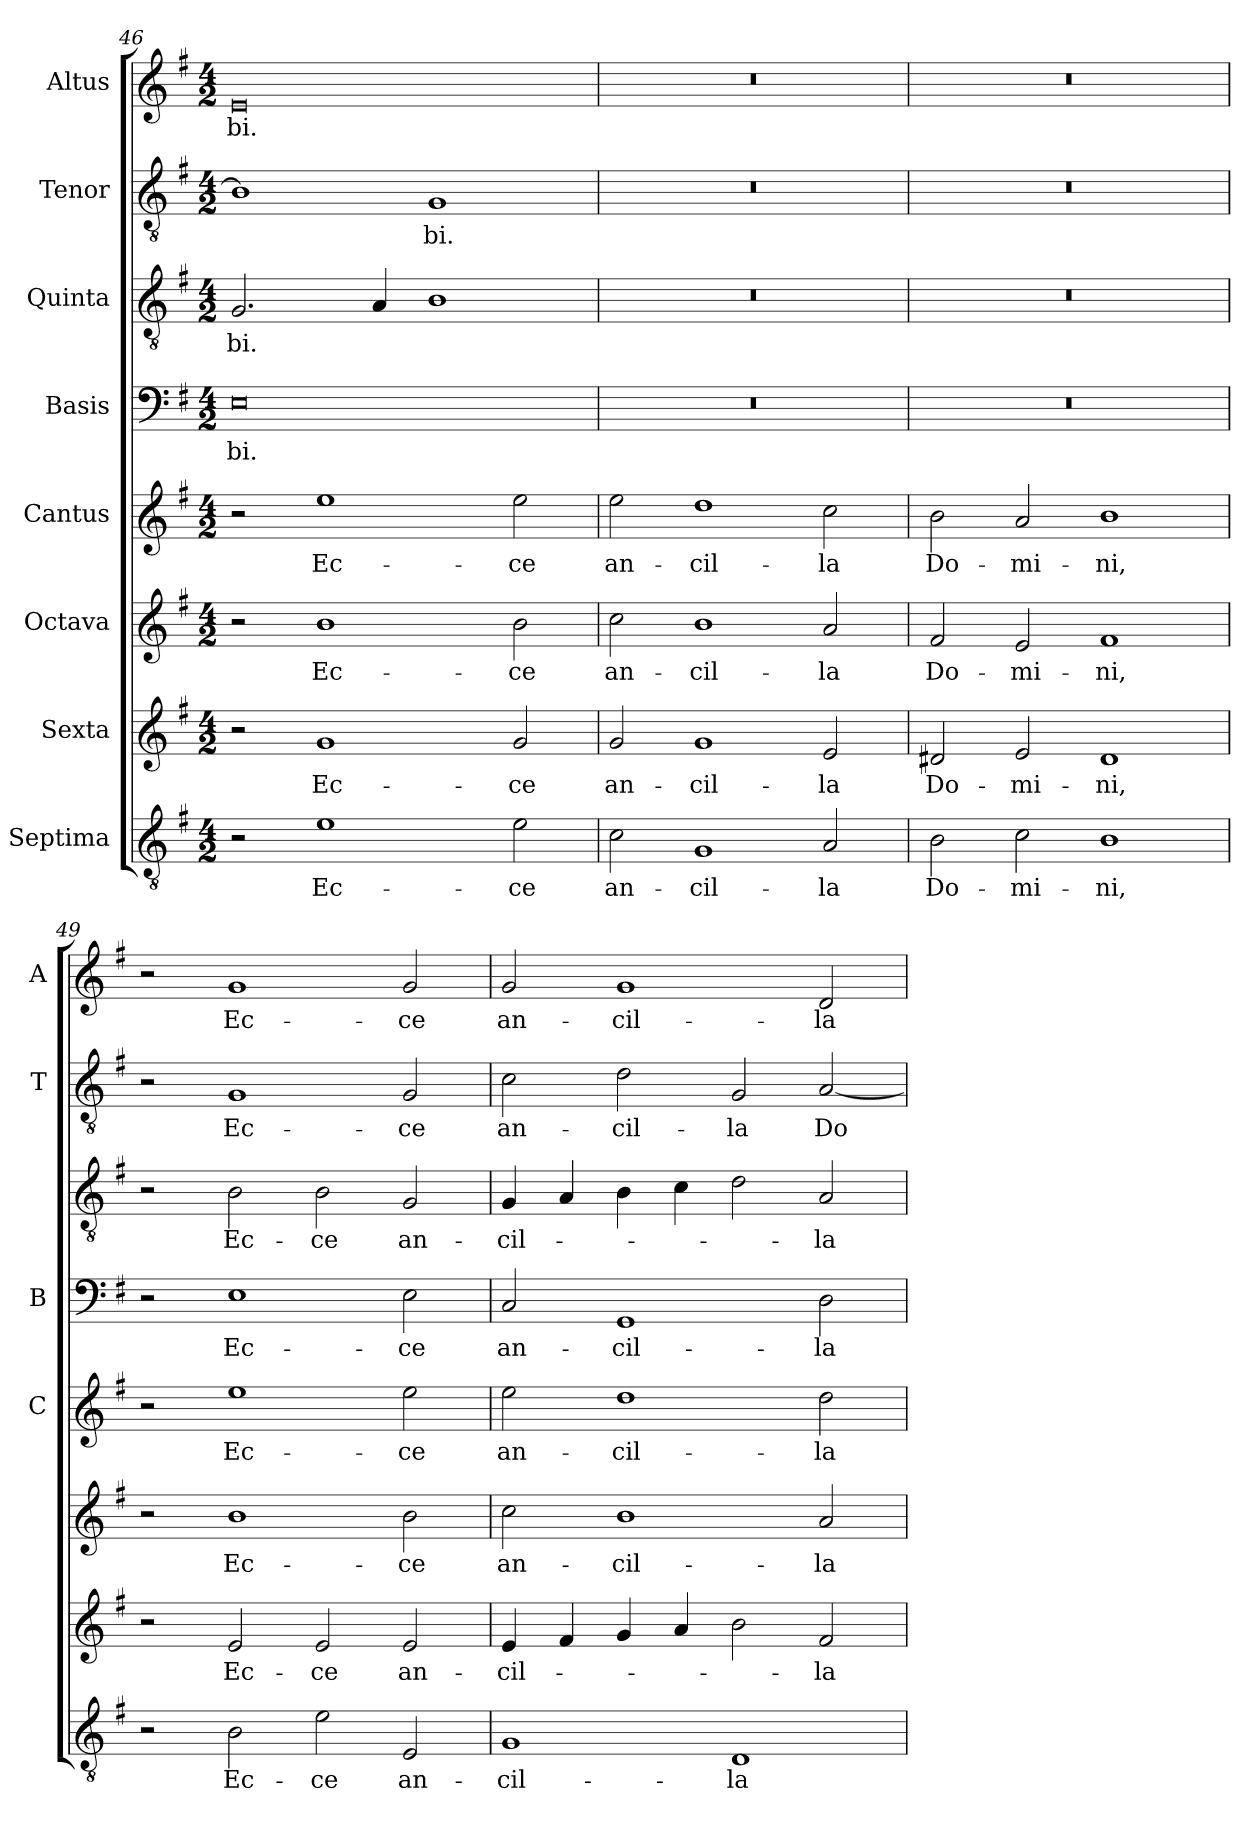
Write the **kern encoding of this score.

**kern	**text	**kern	**text	**kern	**text	**kern	**text	**kern	**text	**kern	**text	**kern	**text	**kern	**text
*part8	*part8	*part7	*part7	*part6	*part6	*part5	*part5	*part4	*part4	*part3	*part3	*part2	*part2	*part1	*part1
*staff8	*staff8	*staff7	*staff7	*staff6	*staff6	*staff5	*staff5	*staff4	*staff4	*staff3	*staff3	*staff2	*staff2	*staff1	*staff1
*I"Septima	*	*I"Sexta	*	*I"Octava	*	*I"Cantus	*	*I"Basis	*	*I"Quinta	*	*I"Tenor	*	*I"Altus	*
*	*	*	*	*	*	*I'C	*	*I'B	*	*	*	*I'T	*	*I'A	*
*clefGv2	*	*clefG2	*	*clefG2	*	*clefG2	*	*clefF4	*	*clefGv2	*	*clefGv2	*	*clefG2	*
*k[f#]	*	*k[f#]	*	*k[f#]	*	*k[f#]	*	*k[f#]	*	*k[f#]	*	*k[f#]	*	*k[f#]	*
*G:	*	*G:	*	*G:	*	*G:	*	*G:	*	*G:	*	*G:	*	*G:	*
*M4/2	*	*M4/2	*	*M4/2	*	*M4/2	*	*M4/2	*	*M4/2	*	*M4/2	*	*M4/2	*
=46	=46	=46	=46	=46	=46	=46	=46	=46	=46	=46	=46	=46	=46	=46	=46
!	!	!	!	!	!	!	!	!	!LO:LY:b	!	!LO:LY:b	!	!	!	!LO:LY:b
2r	.	2r	.	2r	.	2r	.	0E	-bi.	2.G/	-bi.	1B]	.	0e	-bi.
!	!LO:LY:b	!	!LO:LY:b	!	!LO:LY:b	!	!LO:LY:b	!	!	!	!	!	!	!	!
1e	Ec-	1g	Ec-	1b	Ec-	1ee	Ec-	.	.	.	.	.	.	.	.
.	.	.	.	.	.	.	.	.	.	4A/	.	.	.	.	.
!	!	!	!	!	!	!	!	!	!	!	!	!	!LO:LY:b	!	!
.	.	.	.	.	.	.	.	.	.	1B	.	1G	-bi.	.	.
!	!LO:LY:b	!	!LO:LY:b	!	!LO:LY:b	!	!LO:LY:b	!	!	!	!	!	!	!	!
2e\	-ce	2g/	-ce	2b\	-ce	2ee\	-ce	.	.	.	.	.	.	.	.
!!LO:LB:g=z
=47	=47	=47	=47	=47	=47	=47	=47	=47	=47	=47	=47	=47	=47	=47	=47
!	!LO:LY:b	!	!LO:LY:b	!	!LO:LY:b	!	!LO:LY:b	!	!	!	!	!	!	!	!
2c\	an-	2g/	an-	2cc\	an-	2ee\	an-	0r	.	0r	.	0r	.	0r	.
!	!LO:LY:b	!	!LO:LY:b	!	!LO:LY:b	!	!LO:LY:b	!	!	!	!	!	!	!	!
1G	-cil-	1g	-cil-	1b	-cil-	1dd	-cil-	.	.	.	.	.	.	.	.
!	!LO:LY:b	!	!LO:LY:b	!	!LO:LY:b	!	!LO:LY:b	!	!	!	!	!	!	!	!
2A/	-la	2e/	-la	2a/	-la	2cc\	-la	.	.	.	.	.	.	.	.
=48	=48	=48	=48	=48	=48	=48	=48	=48	=48	=48	=48	=48	=48	=48	=48
!	!LO:LY:b	!	!LO:LY:b	!	!LO:LY:b	!	!LO:LY:b	!	!	!	!	!	!	!	!
2B\	Do-	2d#X/	Do-	2f#/	Do-	2b\	Do-	0r	.	0r	.	0r	.	0r	.
!	!LO:LY:b	!	!LO:LY:b	!	!LO:LY:b	!	!LO:LY:b	!	!	!	!	!	!	!	!
2c\	-mi-	2e/	-mi-	2e/	-mi-	2a/	-mi-	.	.	.	.	.	.	.	.
!	!LO:LY:b	!	!LO:LY:b	!	!LO:LY:b	!	!LO:LY:b	!	!	!	!	!	!	!	!
1B	-ni,	1d#	-ni,	1f#	-ni,	1b	-ni,	.	.	.	.	.	.	.	.
=49	=49	=49	=49	=49	=49	=49	=49	=49	=49	=49	=49	=49	=49	=49	=49
2r	.	2r	.	2r	.	2r	.	2r	.	2r	.	2r	.	2r	.
!	!LO:LY:b	!	!LO:LY:b	!	!LO:LY:b	!	!LO:LY:b	!	!LO:LY:b	!	!LO:LY:b	!	!LO:LY:b	!	!LO:LY:b
2B\	Ec-	2e/	Ec-	1b	Ec-	1ee	Ec-	1E	Ec-	2B\	Ec-	1G	Ec-	1g	Ec-
!	!LO:LY:b	!	!LO:LY:b	!	!	!	!	!	!	!	!LO:LY:b	!	!	!	!
2e\	-ce	2e/	-ce	.	.	.	.	.	.	2B\	-ce	.	.	.	.
!	!LO:LY:b	!	!LO:LY:b	!	!LO:LY:b	!	!LO:LY:b	!	!LO:LY:b	!	!LO:LY:b	!	!LO:LY:b	!	!LO:LY:b
2E/	an-	2e/	an-	2b\	-ce	2ee\	-ce	2E\	-ce	2G/	an-	2G/	-ce	2g/	-ce
=50	=50	=50	=50	=50	=50	=50	=50	=50	=50	=50	=50	=50	=50	=50	=50
!	!LO:LY:b	!	!LO:LY:b	!	!LO:LY:b	!	!LO:LY:b	!	!LO:LY:b	!	!LO:LY:b	!	!LO:LY:b	!	!LO:LY:b
1G	-cil-	4e/	-cil-	2cc\	an-	2ee\	an-	2C/	an-	4G/	-cil-	2c\	an-	2g/	an-
.	.	4f#/	.	.	.	.	.	.	.	4A/	.	.	.	.	.
!	!	!	!	!	!LO:LY:b	!	!LO:LY:b	!	!LO:LY:b	!	!	!	!LO:LY:b	!	!LO:LY:b
.	.	4g/	.	1b	-cil-	1dd	-cil-	1GG	-cil-	4B\	.	2d\	-cil-	1g	-cil-
.	.	4a/	.	.	.	.	.	.	.	4c\	.	.	.	.	.
!	!LO:LY:b	!	!	!	!	!	!	!	!	!	!	!	!LO:LY:b	!	!
1D	-la	2b\	.	.	.	.	.	.	.	2d\	.	2G/	-la	.	.
!	!	!	!LO:LY:b	!	!LO:LY:b	!	!LO:LY:b	!	!LO:LY:b	!	!LO:LY:b	!	!LO:LY:b	!	!LO:LY:b
.	.	2f#/	-la	2a/	-la	2dd\	-la	2D\	-la	2A/	-la	[2A/	Do-	2d/	-la
=	=	=	=	=	=	=	=	=	=	=	=	=	=	=	=
*-	*-	*-	*-	*-	*-	*-	*-	*-	*-	*-	*-	*-	*-	*-	*-
